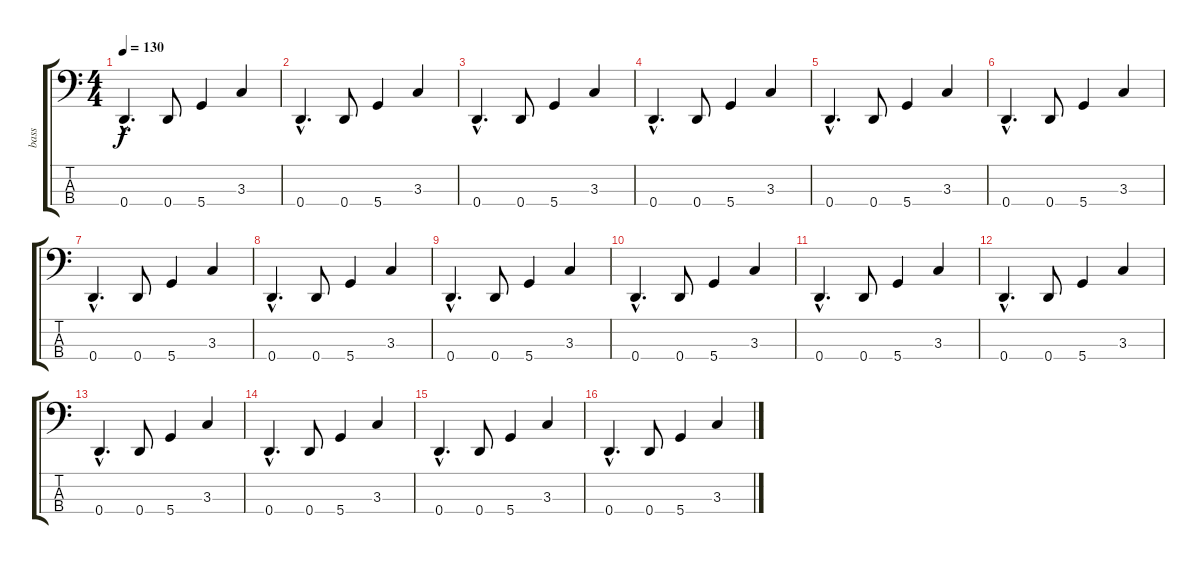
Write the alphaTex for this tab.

\track ("bass" "bass") {instrument electricbasspick}
\staff {score tabs}
\tuning (G2 D2 A1 D1) {hide}
\ts (4 4)
\tempo 130
\clef f4
\ks c
0.4{hac}.4{d dy f} 0.4.8 5.4.4 3.3.4 |
0.4{hac}.4{d} 0.4.8 5.4.4 3.3.4 |
0.4{hac}.4{d} 0.4.8 5.4.4 3.3.4 |
0.4{hac}.4{d} 0.4.8 5.4.4 3.3.4 |
0.4{hac}.4{d} 0.4.8 5.4.4 3.3.4 |
0.4{hac}.4{d} 0.4.8 5.4.4 3.3.4 |
0.4{hac}.4{d} 0.4.8 5.4.4 3.3.4 |
0.4{hac}.4{d} 0.4.8 5.4.4 3.3.4 |
0.4{hac}.4{d} 0.4.8 5.4.4 3.3.4 |
0.4{hac}.4{d} 0.4.8 5.4.4 3.3.4 |
0.4{hac}.4{d} 0.4.8 5.4.4 3.3.4 |
0.4{hac}.4{d} 0.4.8 5.4.4 3.3.4 |
0.4{hac}.4{d} 0.4.8 5.4.4 3.3.4 |
0.4{hac}.4{d} 0.4.8 5.4.4 3.3.4 |
0.4{hac}.4{d} 0.4.8 5.4.4 3.3.4 |
0.4{hac}.4{d} 0.4.8 5.4.4 3.3.4
